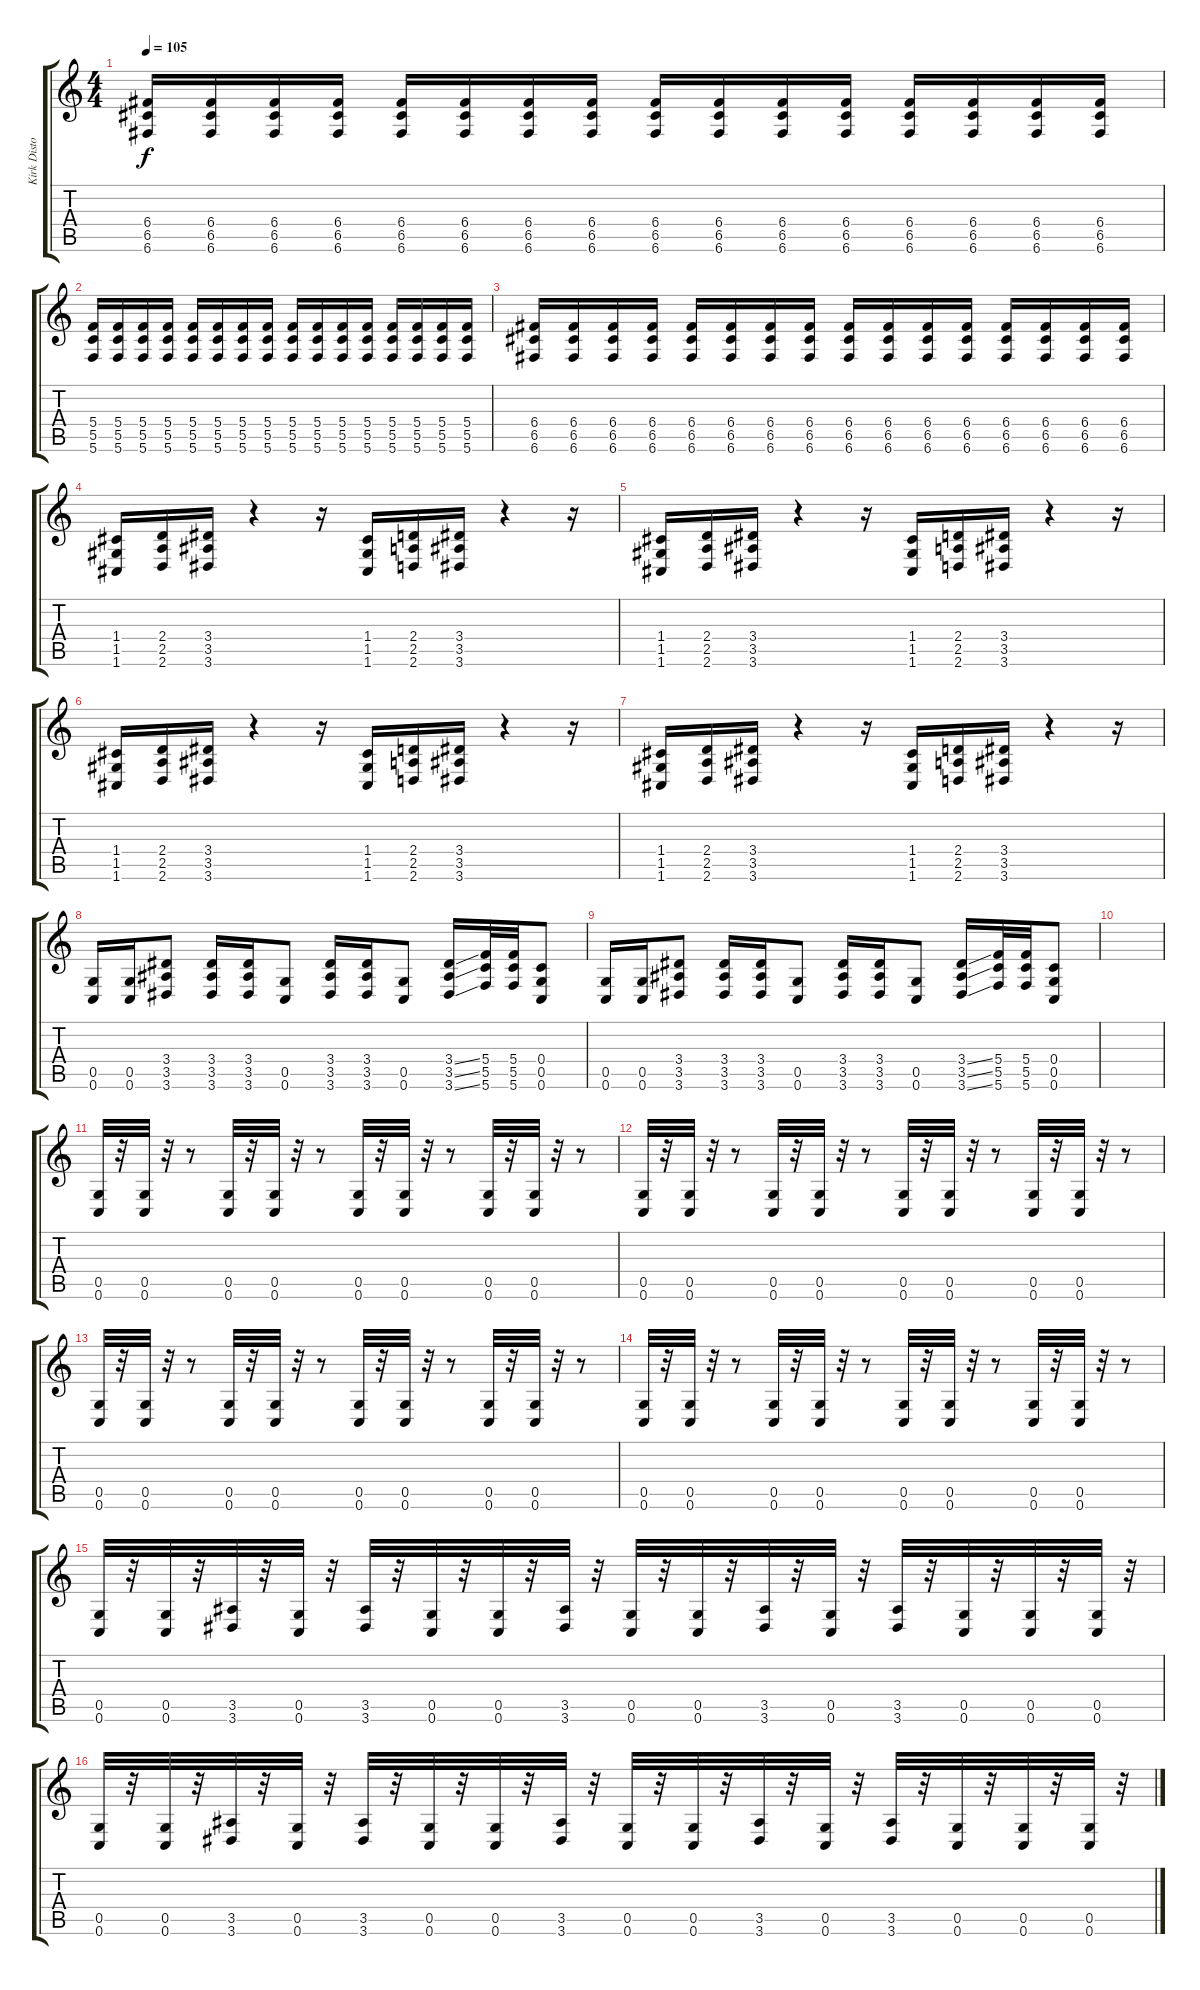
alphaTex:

\track ("Kirk Distortion" "Kirk Disto") {instrument distortionguitar}
\staff {score tabs}
\tuning (D4 A3 F3 C3 G2 C2) {hide}
\ts (4 4)
\tempo 105
\clef g2
\ks c
(6.4 6.5 6.6).16{dy f} (6.4 6.5 6.6).16 (6.4 6.5 6.6).16 (6.4 6.5 6.6).16 (6.4 6.5 6.6).16 (6.4 6.5 6.6).16 (6.4 6.5 6.6).16 (6.4 6.5 6.6).16 (6.4 6.5 6.6).16 (6.4 6.5 6.6).16 (6.4 6.5 6.6).16 (6.4 6.5 6.6).16 (6.4 6.5 6.6).16 (6.4 6.5 6.6).16 (6.4 6.5 6.6).16 (6.4 6.5 6.6).16 |
(5.4 5.5 5.6).16 (5.4 5.5 5.6).16 (5.4 5.5 5.6).16 (5.4 5.5 5.6).16 (5.4 5.5 5.6).16 (5.4 5.5 5.6).16 (5.4 5.5 5.6).16 (5.4 5.5 5.6).16 (5.4 5.5 5.6).16 (5.4 5.5 5.6).16 (5.4 5.5 5.6).16 (5.4 5.5 5.6).16 (5.4 5.5 5.6).16 (5.4 5.5 5.6).16 (5.4 5.5 5.6).16 (5.4 5.5 5.6).16 |
(6.4 6.5 6.6).16 (6.4 6.5 6.6).16 (6.4 6.5 6.6).16 (6.4 6.5 6.6).16 (6.4 6.5 6.6).16 (6.4 6.5 6.6).16 (6.4 6.5 6.6).16 (6.4 6.5 6.6).16 (6.4 6.5 6.6).16 (6.4 6.5 6.6).16 (6.4 6.5 6.6).16 (6.4 6.5 6.6).16 (6.4 6.5 6.6).16 (6.4 6.5 6.6).16 (6.4 6.5 6.6).16 (6.4 6.5 6.6).16 |
(1.4 1.5 1.6).16 (2.4 2.5 2.6).16 (3.4 3.5 3.6).16 r.4 r.16 (1.4 1.5 1.6).16 (2.4 2.5 2.6).16 (3.4 3.5 3.6).16 r.4 r.16 |
(1.4 1.5 1.6).16 (2.4 2.5 2.6).16 (3.4 3.5 3.6).16 r.4 r.16 (1.4 1.5 1.6).16 (2.4 2.5 2.6).16 (3.4 3.5 3.6).16 r.4 r.16 |
(1.4 1.5 1.6).16 (2.4 2.5 2.6).16 (3.4 3.5 3.6).16 r.4 r.16 (1.4 1.5 1.6).16 (2.4 2.5 2.6).16 (3.4 3.5 3.6).16 r.4 r.16 |
(1.4 1.5 1.6).16 (2.4 2.5 2.6).16 (3.4 3.5 3.6).16 r.4 r.16 (1.4 1.5 1.6).16 (2.4 2.5 2.6).16 (3.4 3.5 3.6).16 r.4 r.16 |
(0.5 0.6).16 (0.5 0.6).16 (3.4 3.5 3.6).8 (3.4 3.5 3.6).16 (3.4 3.5 3.6).16 (0.5 0.6).8 (3.4 3.5 3.6).16 (3.4 3.5 3.6).16 (0.5 0.6).8 (3.4{ss} 3.5{ss} 3.6{ss}).16 (5.4 5.5 5.6).32 (5.4 5.5 5.6).32 (0.4 0.5 0.6).8 |
(0.5 0.6).16 (0.5 0.6).16 (3.4 3.5 3.6).8 (3.4 3.5 3.6).16 (3.4 3.5 3.6).16 (0.5 0.6).8 (3.4 3.5 3.6).16 (3.4 3.5 3.6).16 (0.5 0.6).8 (3.4{ss} 3.5{ss} 3.6{ss}).16 (5.4 5.5 5.6).32 (5.4 5.5 5.6).32 (0.4 0.5 0.6).8 |
|
(0.5 0.6).32 r.32 (0.5 0.6).32 r.32 r.8 (0.5 0.6).32 r.32 (0.5 0.6).32 r.32 r.8 (0.5 0.6).32 r.32 (0.5 0.6).32 r.32 r.8 (0.5 0.6).32 r.32 (0.5 0.6).32 r.32 r.8 |
(0.5 0.6).32 r.32 (0.5 0.6).32 r.32 r.8 (0.5 0.6).32 r.32 (0.5 0.6).32 r.32 r.8 (0.5 0.6).32 r.32 (0.5 0.6).32 r.32 r.8 (0.5 0.6).32 r.32 (0.5 0.6).32 r.32 r.8 |
(0.5 0.6).32 r.32 (0.5 0.6).32 r.32 r.8 (0.5 0.6).32 r.32 (0.5 0.6).32 r.32 r.8 (0.5 0.6).32 r.32 (0.5 0.6).32 r.32 r.8 (0.5 0.6).32 r.32 (0.5 0.6).32 r.32 r.8 |
(0.5 0.6).32 r.32 (0.5 0.6).32 r.32 r.8 (0.5 0.6).32 r.32 (0.5 0.6).32 r.32 r.8 (0.5 0.6).32 r.32 (0.5 0.6).32 r.32 r.8 (0.5 0.6).32 r.32 (0.5 0.6).32 r.32 r.8 |
(0.5 0.6).32 r.32 (0.5 0.6).32 r.32 (3.5 3.6).32 r.32 (0.5 0.6).32 r.32 (3.5 3.6).32 r.32 (0.5 0.6).32 r.32 (0.5 0.6).32 r.32 (3.5 3.6).32 r.32 (0.5 0.6).32 r.32 (0.5 0.6).32 r.32 (3.5 3.6).32 r.32 (0.5 0.6).32 r.32 (3.5 3.6).32 r.32 (0.5 0.6).32 r.32 (0.5 0.6).32 r.32 (0.5 0.6).32 r.32 |
(0.5 0.6).32 r.32 (0.5 0.6).32 r.32 (3.5 3.6).32 r.32 (0.5 0.6).32 r.32 (3.5 3.6).32 r.32 (0.5 0.6).32 r.32 (0.5 0.6).32 r.32 (3.5 3.6).32 r.32 (0.5 0.6).32 r.32 (0.5 0.6).32 r.32 (3.5 3.6).32 r.32 (0.5 0.6).32 r.32 (3.5 3.6).32 r.32 (0.5 0.6).32 r.32 (0.5 0.6).32 r.32 (0.5 0.6).32 r.32
